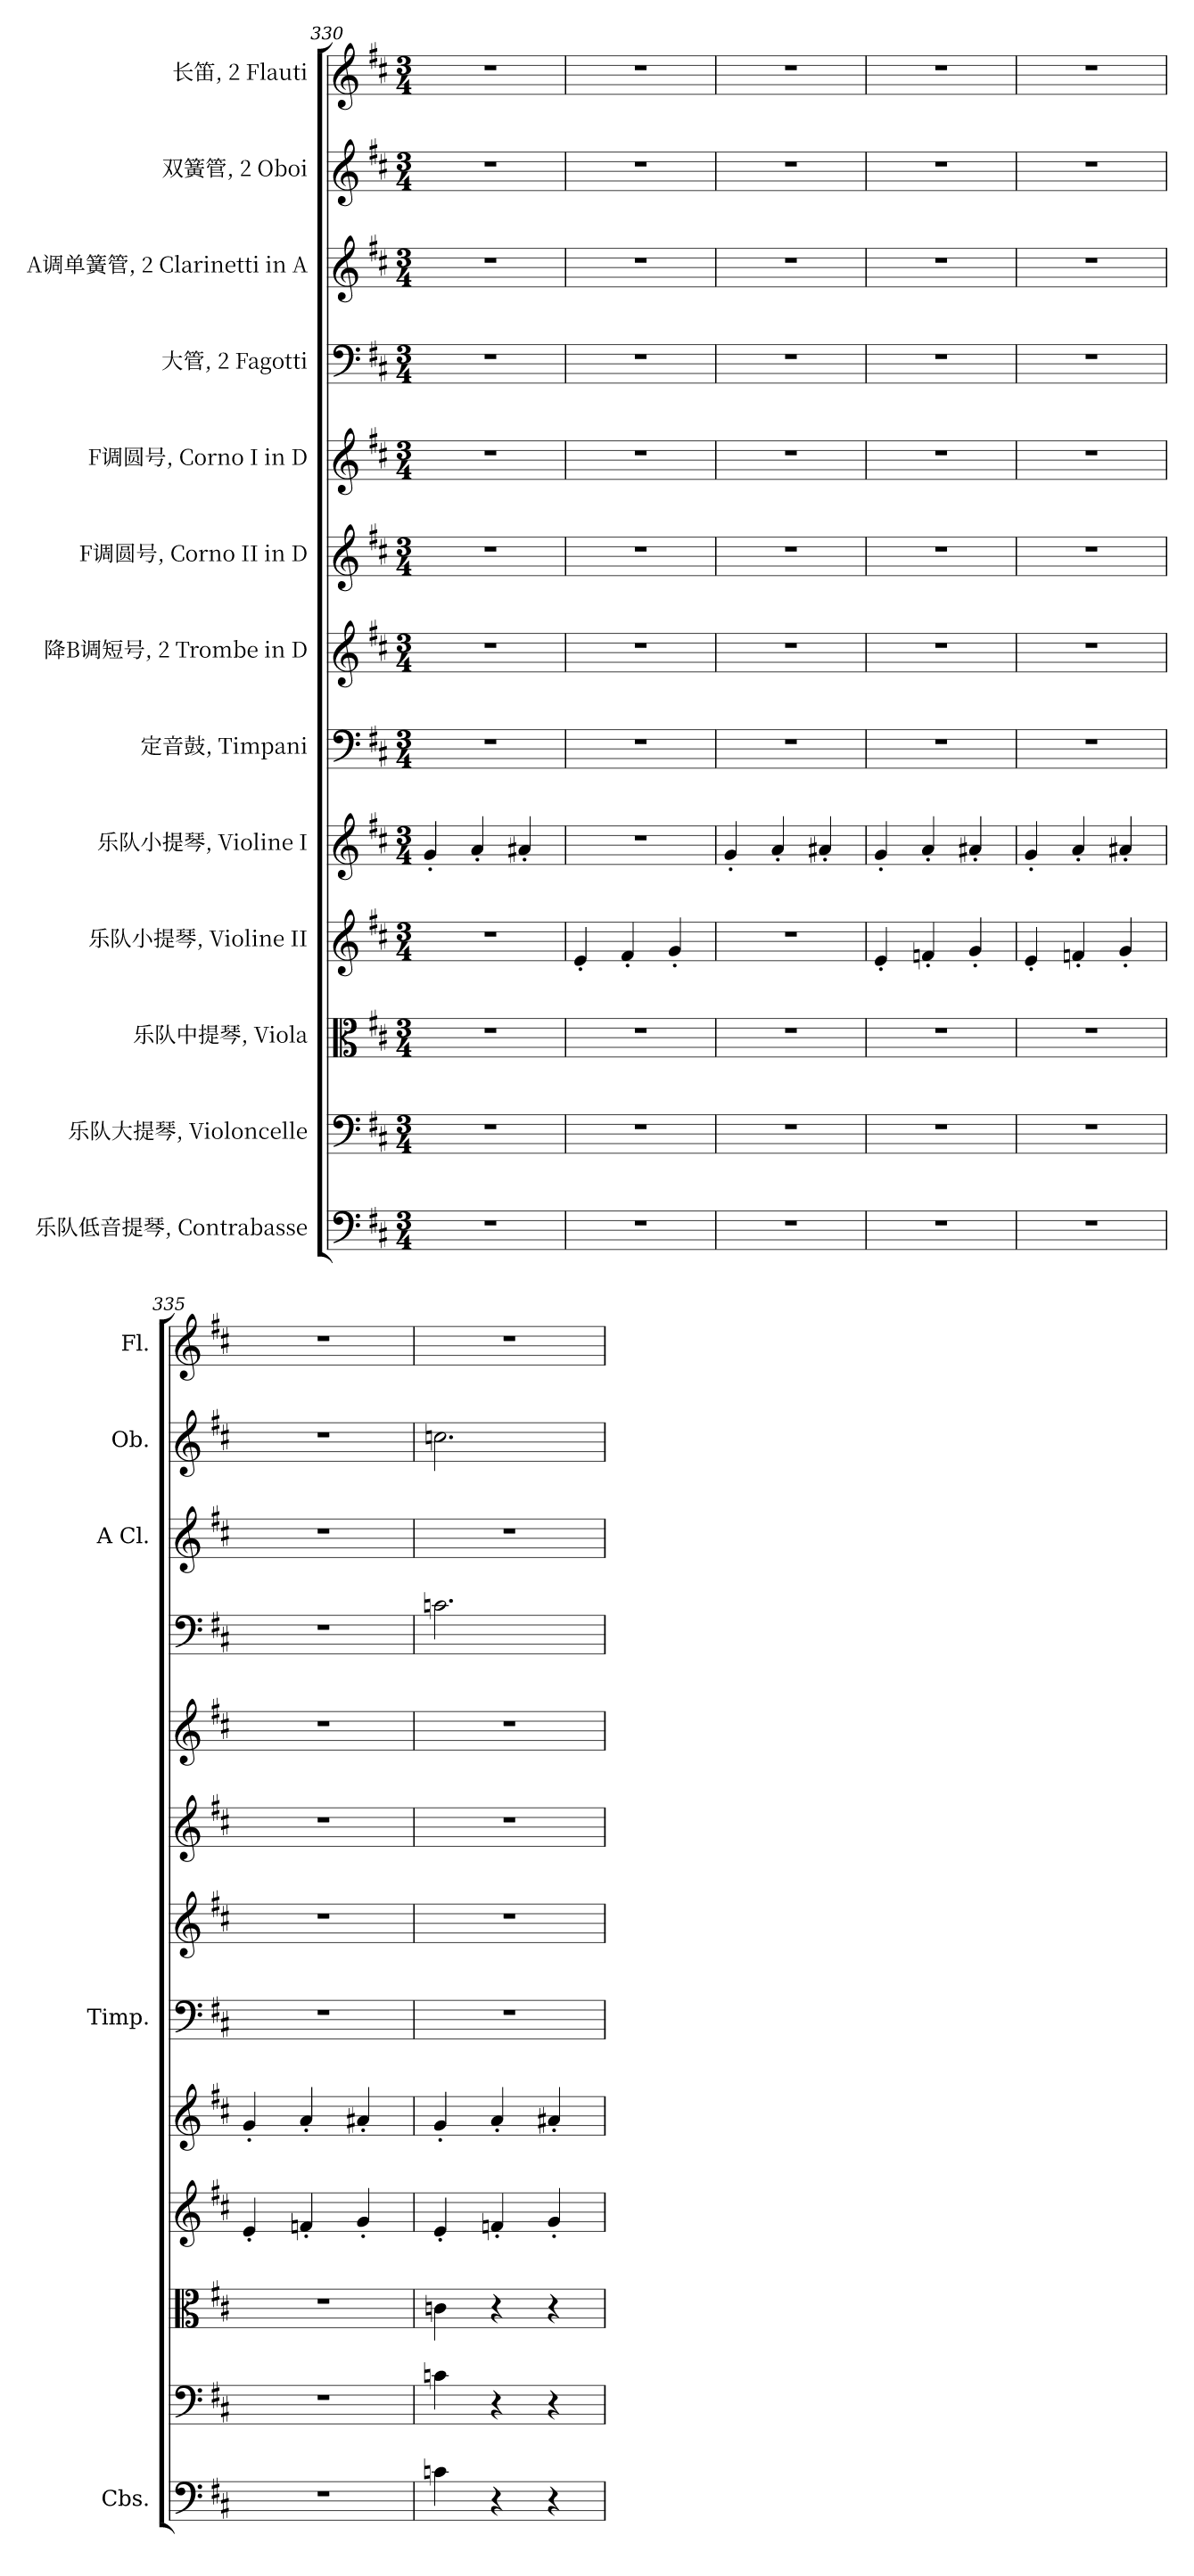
**kern	**kern	**kern	**kern	**kern	**kern	**kern	**kern	**kern	**kern	**kern	**kern	**kern
*part13	*part12	*part11	*part10	*part9	*part8	*part7	*part6	*part5	*part4	*part3	*part2	*part1
*staff13	*staff12	*staff11	*staff10	*staff9	*staff8	*staff7	*staff6	*staff5	*staff4	*staff3	*staff2	*staff1
*I"乐队低音提琴, Contrabasse	*I"乐队大提琴, Violoncelle	*I"乐队中提琴, Viola	*I"乐队小提琴, Violine II	*I"乐队小提琴, Violine I	*I"定音鼓, Timpani	*I"降B调短号, 2 Trombe in D	*I"F调圆号, Corno II in D	*I"F调圆号, Corno I in D	*I"大管, 2 Fagotti	*I"A调单簧管, 2 Clarinetti in A	*I"双簧管, 2 Oboi	*I"长笛, 2 Flauti
*I'Cbs.	*	*	*	*	*I'Timp.	*	*	*	*	*I'A Cl.	*I'Ob.	*I'Fl.
*clefF4	*clefF4	*clefC3	*clefG2	*clefG2	*clefF4	*clefG2	*clefG2	*clefG2	*clefF4	*clefG2	*clefG2	*clefG2
*ITrd7c12	*	*	*	*	*	*ITrd1c2	*ITrd4c7	*ITrd4c7	*	*ITrd2c3	*	*
*k[f#c#]	*k[f#c#]	*k[f#c#]	*k[f#c#]	*k[f#c#]	*k[f#c#]	*k[]	*k[f#]	*k[f#]	*k[f#c#]	*k[f#c#g#d#a#]	*k[f#c#]	*k[f#c#]
*M3/4	*M3/4	*M3/4	*M3/4	*M3/4	*M3/4	*M3/4	*M3/4	*M3/4	*M3/4	*M3/4	*M3/4	*M3/4
*MM307	*MM307	*MM307	*MM307	*MM307	*MM307	*MM307	*MM307	*MM307	*MM307	*MM307	*MM307	*MM307
=330	=330	=330	=330	=330	=330	=330	=330	=330	=330	=330	=330	=330
2.r	2.r	2.r	2.r	4g'/	2.r	2.r	2.r	2.r	2.r	2.r	2.r	2.r
.	.	.	.	4a'/	.	.	.	.	.	.	.	.
.	.	.	.	4a#X'/	.	.	.	.	.	.	.	.
=331	=331	=331	=331	=331	=331	=331	=331	=331	=331	=331	=331	=331
*	*	*	*	*	*	*	*	*	*	*	*	*MM307
2.r	2.r	2.r	4e'/	2.r	2.r	2.r	2.r	2.r	2.r	2.r	2.r	2.r
.	.	.	4f#'/	.	.	.	.	.	.	.	.	.
.	.	.	4g'/	.	.	.	.	.	.	.	.	.
=332	=332	=332	=332	=332	=332	=332	=332	=332	=332	=332	=332	=332
*	*	*	*	*	*	*	*	*	*	*	*	*MM307
2.r	2.r	2.r	2.r	4g'/	2.r	2.r	2.r	2.r	2.r	2.r	2.r	2.r
.	.	.	.	4a'/	.	.	.	.	.	.	.	.
.	.	.	.	4a#X'/	.	.	.	.	.	.	.	.
=333	=333	=333	=333	=333	=333	=333	=333	=333	=333	=333	=333	=333
*	*	*	*	*	*	*	*	*	*	*	*	*MM307
2.r	2.r	2.r	4e'/	4g'/	2.r	2.r	2.r	2.r	2.r	2.r	2.r	2.r
.	.	.	4fn'/	4a'/	.	.	.	.	.	.	.	.
.	.	.	4g'/	4a#X'/	.	.	.	.	.	.	.	.
=334	=334	=334	=334	=334	=334	=334	=334	=334	=334	=334	=334	=334
*	*	*	*	*	*	*	*	*	*	*	*	*MM307
2.r	2.r	2.r	4e'/	4g'/	2.r	2.r	2.r	2.r	2.r	2.r	2.r	2.r
.	.	.	4fn'/	4a'/	.	.	.	.	.	.	.	.
.	.	.	4g'/	4a#X'/	.	.	.	.	.	.	.	.
=335	=335	=335	=335	=335	=335	=335	=335	=335	=335	=335	=335	=335
*	*	*	*	*	*	*	*	*	*	*	*	*MM307
2.r	2.r	2.r	4e'/	4g'/	2.r	2.r	2.r	2.r	2.r	2.r	2.r	2.r
.	.	.	4fn'/	4a'/	.	.	.	.	.	.	.	.
.	.	.	4g'/	4a#X'/	.	.	.	.	.	.	.	.
!!LO:PB:g=z
=336	=336	=336	=336	=336	=336	=336	=336	=336	=336	=336	=336	=336
*	*	*	*	*	*	*	*	*	*	*	*	*MM307
4Cn\	4cn\	4cn\	4e'/	4g'/	2.r	2.r	2.r	2.r	2.cn\	2.r	2.ccn\	2.r
4r	4r	4r	4fn'/	4a'/	.	.	.	.	.	.	.	.
4r	4r	4r	4g'/	4a#X'/	.	.	.	.	.	.	.	.
=	=	=	=	=	=	=	=	=	=	=	=	=
*-	*-	*-	*-	*-	*-	*-	*-	*-	*-	*-	*-	*-
